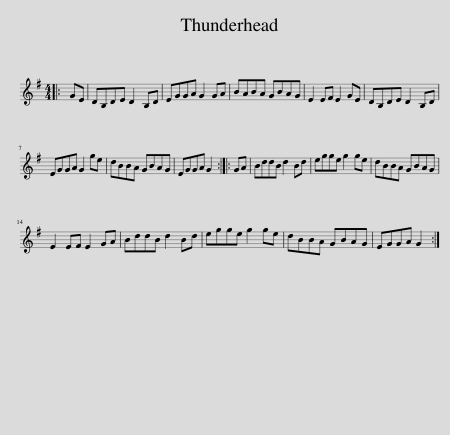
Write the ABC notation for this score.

X:1
L:1/8
M:4/4
I:linebreak $
K:G
V:1 treble
V:1
|: GE | DB,DE D2 B,D | EGGA G2 GA | BABA GBAG | E2 EF E2 GE | %5
 DB,DE D2 B,D |$ EGGA G2 ge | dBBA GBAG | EGGA G2 :: GA | %10
 BddB d2 Bd | egge g2 ge | dBBA GBAG |$ E2 EF E2 GA | BddB d2 Bd | %15
 egge g2 ge | dBBA GBAG | EGGA G2 :| %18
